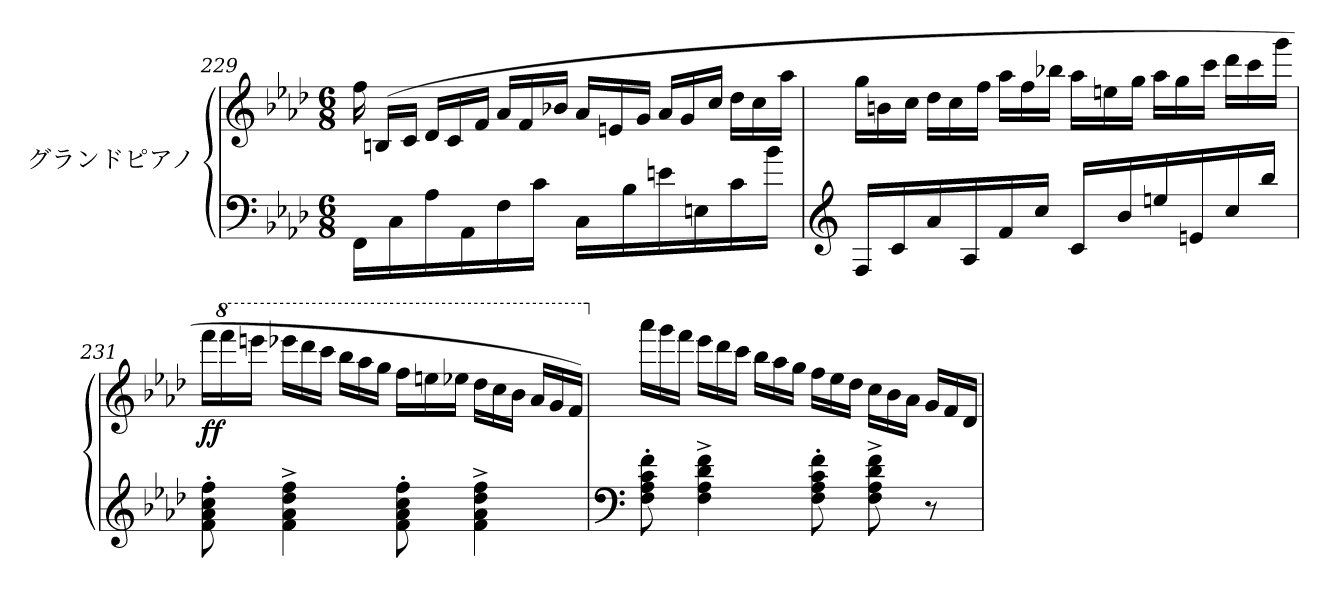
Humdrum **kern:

**kern	**kern	**dynam
*part1	*part1	*part1
*staff2	*staff1	*staff1/2
*I"グランドピアノ	*	*
!!LO:LB:g=z
*clefF4	*clefG2	*
*k[b-e-a-d-]	*k[b-e-a-d-]	*
*M6/8	*M6/8	*
*MM60	*MM60	*
*	*Xtuplet	*
=229	=229	=229
16FF\LL	24ff\	.
*	*MM105	*
.	(>24Bn/LL	.
16C\	.	.
.	24c/JJ	.
16A-\	24d-/LL	.
.	24c/	.
16AA-\	.	.
.	24f/JJ	.
16F\	24a-/LL	.
.	24f/	.
16c\JJ	.	.
.	24b-X/JJ	.
*	*MM111	*
16C\LL	24a-/LL	.
.	24en/	.
16B-\	.	.
.	24g/JJ	.
16en\	24a-/LL	.
.	24g/	.
16En\	.	.
.	24cc/JJ	.
16c\	24dd-\LL	.
.	24cc\	.
16b-\JJ	.	.
.	24aa-\JJ	.
=230	=230	=230
*clefG2	*	*
*	*MM117	*
16F/LL	24gg\LL	.
.	24bn\	.
16c/	.	.
.	24cc\JJ	.
16a-/	24dd-\LL	.
.	24cc\	.
16A-/	.	.
.	24ff\JJ	.
16f/	24aa-\LL	.
.	24ff\	.
16cc/JJ	.	.
.	24bb-X\JJ	.
*	*MM120	*
16c/LL	24aa-\LL	.
.	24een\	.
16b-/	.	.
.	24gg\JJ	.
16een/	24aa-\LL	.
.	24gg\	.
16en/	.	.
.	24ccc\JJ	.
16cc/	24ddd-\LL	.
.	24ccc\	.
16bb-/JJ	.	.
.	24ggg\JJ	.
!!LO:LB:g=z
=231	=231	=231
*	*MM123	*
!	!	!LO:DY:b
8f\' 8a-\' 8cc\' 8ff\'	24fff\LL	ff
*	*8va	*
.	24ffff\	.
.	24eeeen\JJ	.
4f\^ 4a-\^ 4dd-\^ 4ff\^	24eeee-X\LL	.
.	24dddd-\	.
.	24cccc\JJ	.
.	24bbb-\LL	.
.	24aaa-\	.
.	24ggg\JJ	.
8f\' 8a-\' 8cc\' 8ff\'	24fff\LL	.
.	24eeen\	.
.	24eee-X\JJ	.
4f\^ 4a-\^ 4dd-\^ 4ff\^	24ddd-\LL	.
.	24ccc\	.
.	24bb-\JJ	.
.	24aa-/LL	.
.	24gg/	.
.	24ff/JJ)	.
=232	=232	=232
*clefF4	*	*
*	*X8va	*
8F\' 8A-\' 8c\' 8f\'	24aaa-\LL	.
.	24ggg\	.
.	24fff\JJ	.
4F\^ 4A-\^ 4d-\^ 4f\^	24eee-\LL	.
.	24ddd-\	.
.	24ccc\JJ	.
.	24bb-\LL	.
.	24aa-\	.
.	24gg\JJ	.
8F\' 8A-\' 8c\' 8f\'	24ff\LL	.
.	24ee-\	.
.	24dd-\JJ	.
8F\^ 8A-\^ 8d-\^ 8f\^	24cc\LL	.
.	24b-\	.
.	24a-\JJ	.
8r	24g/LL	.
.	24f/	.
.	24d-/JJ	.
=	=	=
*-	*-	*-
